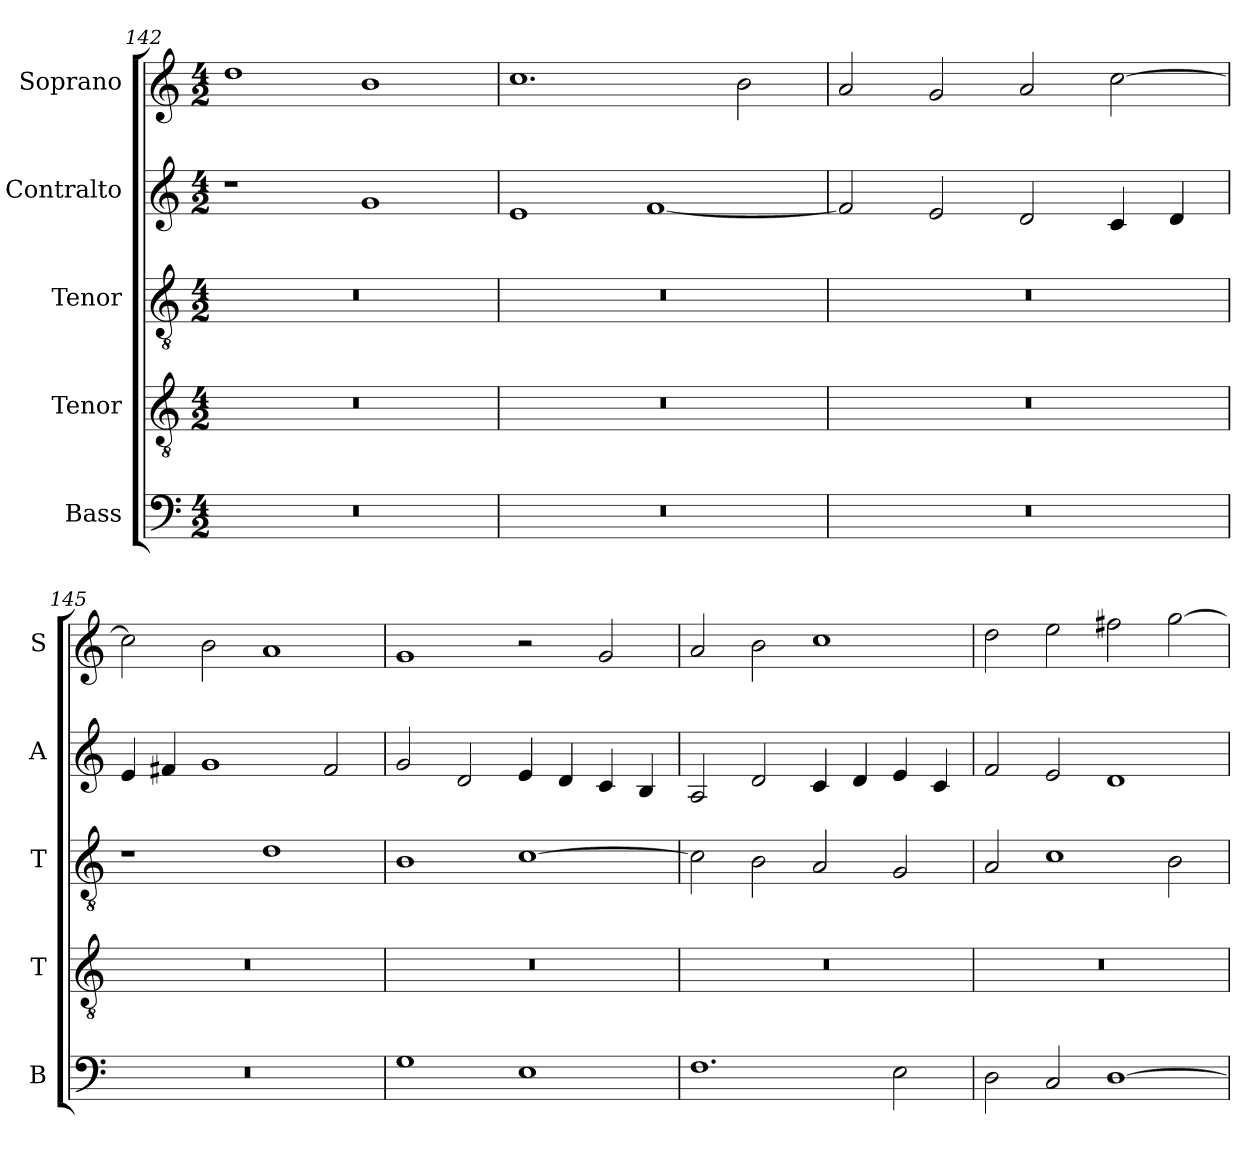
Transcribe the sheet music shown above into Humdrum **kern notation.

**kern	**kern	**kern	**kern	**kern
*part5	*part4	*part3	*part2	*part1
*staff5	*staff4	*staff3	*staff2	*staff1
*I"Bass	*I"Tenor	*I"Tenor	*I"Contralto	*I"Soprano
*I'B	*I'T	*I'T	*I'A	*I'S
*clefF4	*clefGv2	*clefGv2	*clefG2	*clefG2
*k[]	*k[]	*k[]	*k[]	*k[]
*G:mix	*G:mix	*G:mix	*G:mix	*G:mix
*M4/2	*M4/2	*M4/2	*M4/2	*M4/2
=142	=142	=142	=142	=142
0r	0r	0r	1r	1dd
.	.	.	1g	1b
=143	=143	=143	=143	=143
0r	0r	0r	1e	1.cc
.	.	.	[1f	.
.	.	.	.	2b
=144	=144	=144	=144	=144
0r	0r	0r	2f]	2a
.	.	.	2e	2g
.	.	.	2d	2a
.	.	.	4c	[2cc
.	.	.	4d	.
=145	=145	=145	=145	=145
0r	0r	1r	4e	2cc]
.	.	.	4f#X	.
.	.	.	1g	2b
.	.	1d	.	1a
.	.	.	2f#	.
=146	=146	=146	=146	=146
1G	0r	1B	2g	1g
.	.	.	2d	.
1E	.	[1c	4e	2r
.	.	.	4d	.
.	.	.	4c	2g
.	.	.	4B	.
=147	=147	=147	=147	=147
1.F	0r	2c]	2A	2a
.	.	2B	2d	2b
.	.	2A	4c	1cc
.	.	.	4d	.
2E	.	2G	4e	.
.	.	.	4c	.
=148	=148	=148	=148	=148
2D	0r	2A	2f	2dd
2C	.	1c	2e	2ee
[1D	.	.	1d	2ff#X
.	.	2B	.	[2gg
=	=	=	=	=
*-	*-	*-	*-	*-
